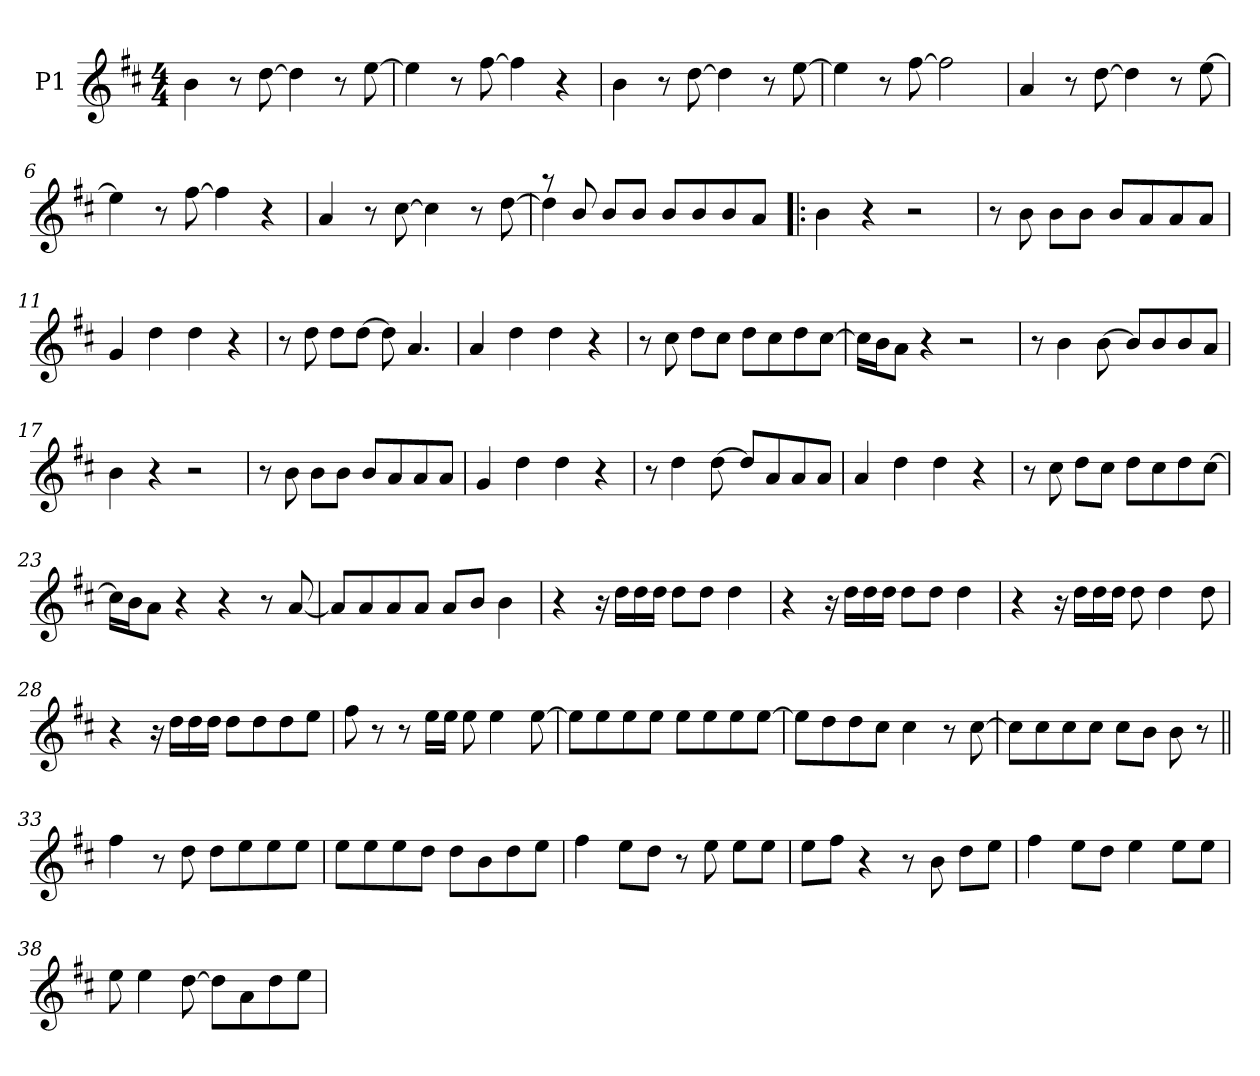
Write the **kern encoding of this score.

**kern
*part1
*staff1
*I"P1
*clefG2
*k[f#c#]
*b:
*M4/4
*MM141
=1
4b\
8r
[>8dd\
4dd\]
8r
[>8ee\
=2
4ee\]
8r
[>8ff#\
4ff#\]
4r
=3
4b\
8r
[>8dd\
4dd\]
8r
[>8ee\
=4
4ee\]
8r
[>8ff#\
2ff#\]
=5
4a/
8r
[>8dd\
4dd\]
8r
[>8ee\
!!LO:LB:g=z
=6
4ee\]
8r
[>8ff#\
4ff#\]
4r
=7
4a/
8r
[>8cc#\
4cc#\]
8r
[>8dd\
=8
*^
8r	4dd\]
8b/	.
8b/L	8ryy
8b/J	8ryy
8b/L	2ryy
8b/	.
8b/	.
8a/J	.
*v	*v
=9!|:
4b\
4r
2r
=10
8r
8b\
8b\L
8b\J
8b/L
8a/
8a/
8a/J
!!LO:LB:g=z
=11
4g/
4dd\
4dd\
4r
=12
8r
8dd\
8dd\L
[>8dd\J
8dd\]
4.a/
=13
4a/
4dd\
4dd\
4r
=14
8r
8cc#\
8dd\L
8cc#\J
8dd\L
8cc#\
8dd\
[>8cc#\J
=15
16cc#\LL]
16b\J
8a\J
4r
2r
!!LO:LB:g=z
=16
8r
4b\
[>8b\
8b/L]
8b/
8b/
8a/J
=17
4b\
4r
2r
=18
8r
8b\
8b\L
8b\J
8b/L
8a/
8a/
8a/J
=19
4g/
4dd\
4dd\
4r
=20
8r
4dd\
[>8dd\
8dd/L]
8a/
8a/
8a/J
!!LO:LB:g=z
=21
4a/
4dd\
4dd\
4r
=22
8r
8cc#\
8dd\L
8cc#\J
8dd\L
8cc#\
8dd\
[>8cc#\J
=23
16cc#\LL]
16b\J
8a\J
4r
4r
8r
[<8a/
=24
8a/L]
8a/
8a/
8a/J
8a/L
8b/J
4b\
!!LO:LB:g=z
=25
4r
16r
16dd\LL
16dd\
16dd\JJ
8dd\L
8dd\J
4dd\
=26
4r
16r
16dd\LL
16dd\
16dd\JJ
8dd\L
8dd\J
4dd\
=27
4r
16r
16dd\LL
16dd\
16dd\JJ
8dd\
4dd\
8dd\
=28
4r
16r
16dd\LL
16dd\
16dd\JJ
8dd\L
8dd\
8dd\
8ee\J
!!LO:LB:g=z
=29
8ff#\
8r
8r
16ee\LL
16ee\JJ
8ee\
4ee\
[>8ee\
=30
8ee\L]
8ee\
8ee\
8ee\J
8ee\L
8ee\
8ee\
[>8ee\J
=31
8ee\L]
8dd\
8dd\
8cc#\J
4cc#\
8r
[>8cc#\
=32
8cc#\L]
8cc#\
8cc#\
8cc#\J
8cc#\L
8b\J
8b\
8r
!!LO:LB:g=z
=33||
4ff#\
8r
8dd\
8dd\L
8ee\
8ee\
8ee\J
=34
8ee\L
8ee\
8ee\
8dd\J
8dd\L
8b\
8dd\
8ee\J
=35
4ff#\
8ee\L
8dd\J
8r
8ee\
8ee\L
8ee\J
=36
8ee\L
8ff#\J
4r
8r
8b\
8dd\L
8ee\J
=37
4ff#\
8ee\L
8dd\J
4ee\
8ee\L
8ee\J
!!LO:LB:g=z
=38
8ee\
4ee\
[>8dd\
8dd\L]
8a\
8dd\
8ee\J
=
*-
